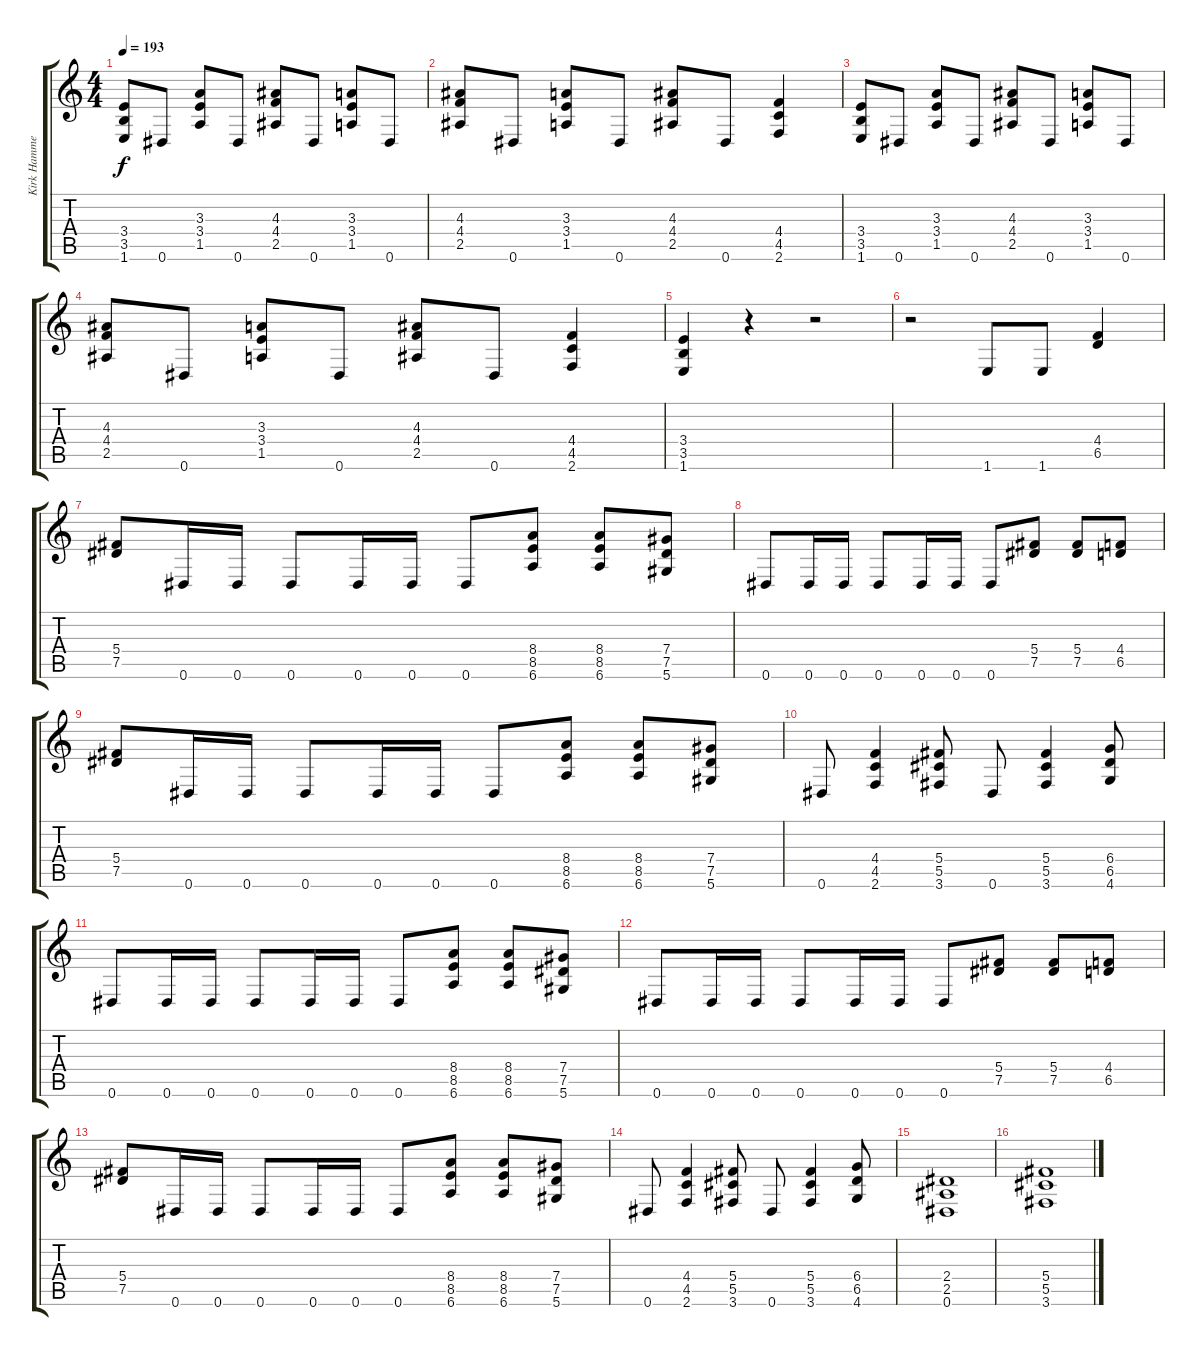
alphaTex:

\track ("Kirk Hammet " "Kirk Hamme") {instrument distortionguitar}
\staff {score tabs}
\tuning (Eb4 Bb3 Gb3 Db3 Ab2 Eb2) {hide}
\ts (4 4)
\tempo 193
\clef g2
\ks c
(3.4 3.5 1.6).8{dy f} 0.6.8 (3.3 3.4 1.5).8 0.6.8 (4.3 4.4 2.5).8 0.6.8 (3.3 3.4 1.5).8 0.6.8 |
(4.3 4.4 2.5).8 0.6.8 (3.3 3.4 1.5).8 0.6.8 (4.3 4.4 2.5).8 0.6.8 (4.4 4.5 2.6).4 |
(3.4 3.5 1.6).8 0.6.8 (3.3 3.4 1.5).8 0.6.8 (4.3 4.4 2.5).8 0.6.8 (3.3 3.4 1.5).8 0.6.8 |
(4.3 4.4 2.5).8 0.6.8 (3.3 3.4 1.5).8 0.6.8 (4.3 4.4 2.5).8 0.6.8 (4.4 4.5 2.6).4 |
(3.4 3.5 1.6).4 r.4 r.2 |
r.2 1.6.8 1.6.8 (4.4 6.5).4 |
(5.4 7.5).8 0.6.16 0.6.16 0.6.8 0.6.16 0.6.16 0.6.8 (8.4 8.5 6.6).8 (8.4 8.5 6.6).8 (7.4 7.5 5.6).8 |
0.6.8 0.6.16 0.6.16 0.6.8 0.6.16 0.6.16 0.6.8 (5.4 7.5).8 (5.4 7.5).8 (4.4 6.5).8 |
(5.4 7.5).8 0.6.16 0.6.16 0.6.8 0.6.16 0.6.16 0.6.8 (8.4 8.5 6.6).8 (8.4 8.5 6.6).8 (7.4 7.5 5.6).8 |
0.6.8 (4.4 4.5 2.6).4 (5.4 5.5 3.6).8 0.6.8 (5.4 5.5 3.6).4 (6.4 6.5 4.6).8 |
0.6.8 0.6.16 0.6.16 0.6.8 0.6.16 0.6.16 0.6.8 (8.4 8.5 6.6).8 (8.4 8.5 6.6).8 (7.4 7.5 5.6).8 |
0.6.8 0.6.16 0.6.16 0.6.8 0.6.16 0.6.16 0.6.8 (5.4 7.5).8 (5.4 7.5).8 (4.4 6.5).8 |
(5.4 7.5).8 0.6.16 0.6.16 0.6.8 0.6.16 0.6.16 0.6.8 (8.4 8.5 6.6).8 (8.4 8.5 6.6).8 (7.4 7.5 5.6).8 |
0.6.8 (4.4 4.5 2.6).4 (5.4 5.5 3.6).8 0.6.8 (5.4 5.5 3.6).4 (6.4 6.5 4.6).8 |
(2.4 2.5 0.6).1 |
(5.4 5.5 3.6).1
